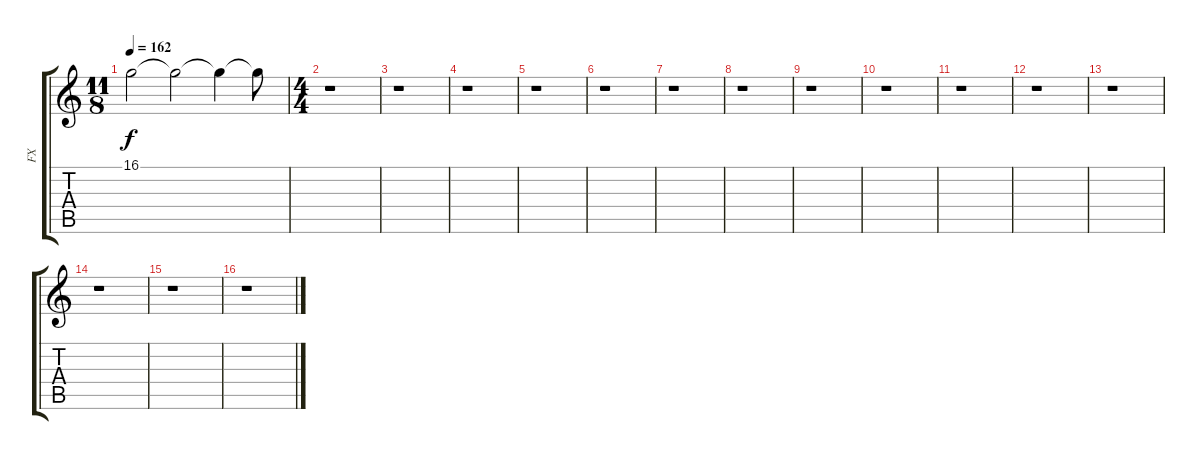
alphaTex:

\track ("FX" "FX") {instrument xylophone}
\staff {score tabs}
\tuning (Eb4 Bb3 Gb3 Db3 Ab2 Db2) {hide}
\ts (11 8)
\tempo 162
\clef g2
\ks c
16.1{t}.2{dy f} 16.1{t}.2 16.1{t}.4 16.1{t}.8 |
\ts (4 4)
r.1 |
r.1 |
r.1 |
r.1 |
r.1 |
r.1 |
r.1 |
r.1 |
r.1 |
r.1 |
r.1 |
r.1 |
r.1 |
r.1 |
r.1
